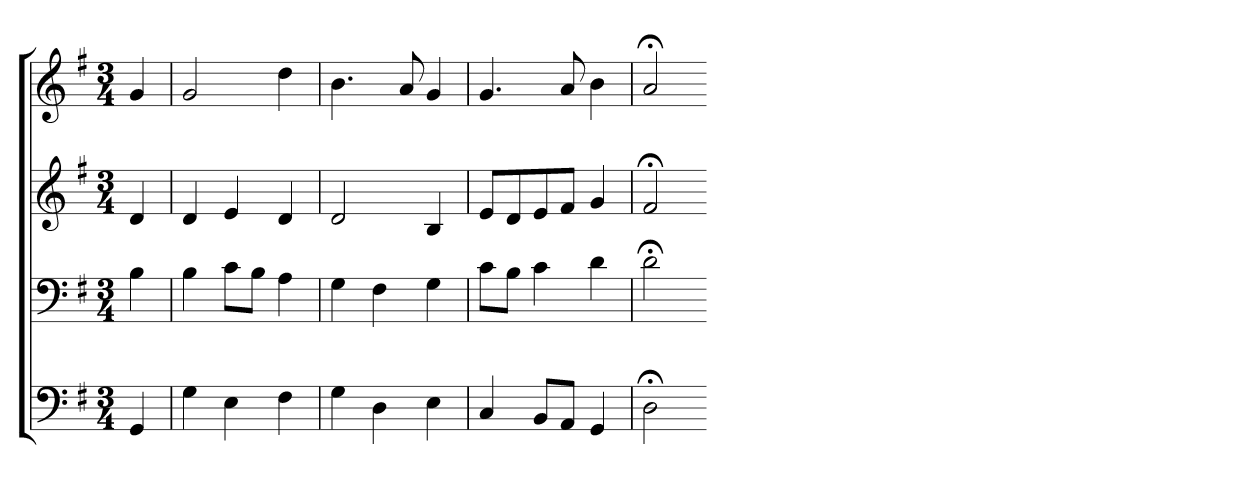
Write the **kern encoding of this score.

**kern	**kern	**kern	**kern
*part4	*part3	*part2	*part1
*staff4	*staff3	*staff2	*staff1
*clefF4	*clefF4	*clefG2	*clefG2
*k[f#]	*k[f#]	*k[f#]	*k[f#]
*G:	*G:	*G:	*G:
*M3/4	*M3/4	*M3/4	*M3/4
=	=	=	=
4GG	4B	4d	4g
=1	=1	=1	=1
4G	4B	4d	2g
4E	8cL	4e	.
.	8BJ	.	.
4F#	4A	4d	4dd
=2	=2	=2	=2
4G	4G	2d	4.b
4D	4F#	.	.
.	.	.	8a
4E	4G	4B	4g
=3	=3	=3	=3
4C	8cL	8eL	4.g
.	8BJ	8d	.
8BBL	4c	8e	.
8AAJ	.	8f#J	8a
4GG	4d	4g	4b
=4	=4	=4	=4
2D;<	2d;<	2f#;<	2a;<
=-	=-	=-	=-
*-	*-	*-	*-
